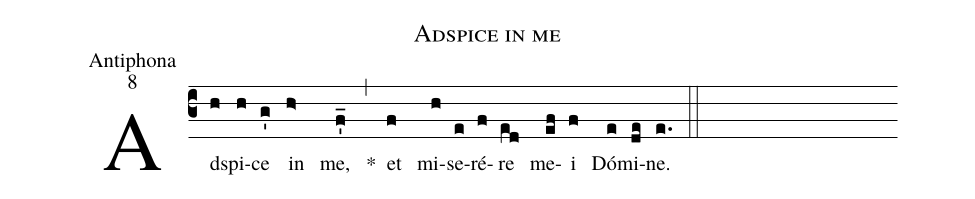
name:Adspice in me;
office-part:Antiphona;
mode:8;
%%
(c3) Ad(h)spi(h)ce (g') in (h>) me, (f_') *(,) et (f) mi(h)se(e)ré(f)re (ed) me(ef)i (f) Dó(e)mi(de)ne. (e.::)
